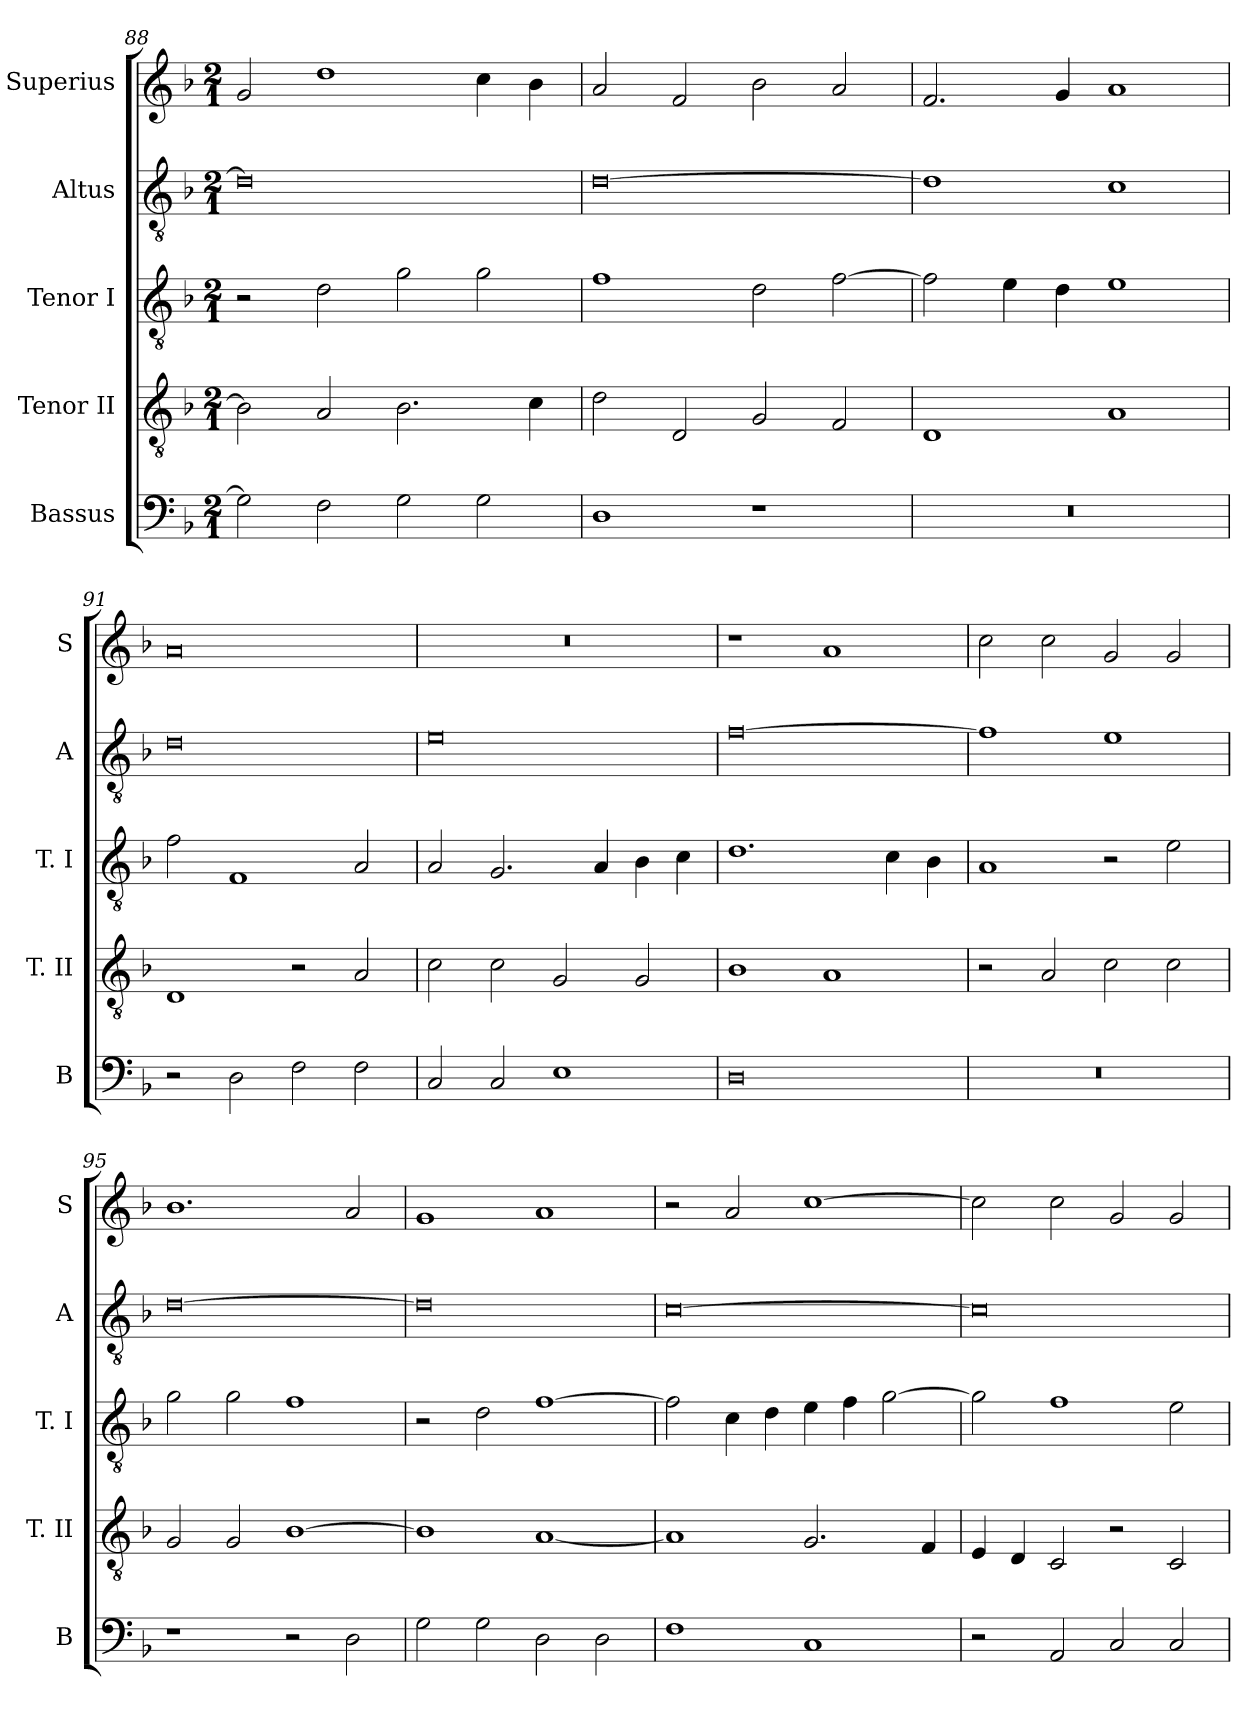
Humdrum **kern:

**kern	**kern	**kern	**kern	**kern
*part5	*part4	*part3	*part2	*part1
*staff5	*staff4	*staff3	*staff2	*staff1
*I"Bassus	*I"Tenor II	*I"Tenor I	*I"Altus	*I"Superius
*I'B	*I'T. II	*I'T. I	*I'A	*I'S
*clefF4	*clefGv2	*clefGv2	*clefGv2	*clefG2
*k[b-]	*k[b-]	*k[b-]	*k[b-]	*k[b-]
*F:	*F:	*F:	*F:	*F:
*M2/1	*M2/1	*M2/1	*M2/1	*M2/1
=88	=88	=88	=88	=88
2G]	2B-]	2r	0d]	2g
2F	2A	2d	.	1dd
2G	2.B-	2g	.	.
2G	.	2g	.	4cc
.	4c	.	.	4b-
=89	=89	=89	=89	=89
1D	2d	1f	[0d	2a
.	2D	.	.	2f
1r	2G	2d	.	2b-
.	2F	[2f	.	2a
=90	=90	=90	=90	=90
0r	1D	2f]	1d]	2.f
.	.	4e	.	.
.	.	4d	.	4g
.	1A	1e	1c	1a
=91	=91	=91	=91	=91
2r	1D	2f	0d	0a
2D	.	1F	.	.
2F	2r	.	.	.
2F	2A	2A	.	.
=92	=92	=92	=92	=92
2C	2c	2A	0e	0r
2C	2c	2.G	.	.
1E	2G	.	.	.
.	.	4A	.	.
.	2G	4B-	.	.
.	.	4c	.	.
=93	=93	=93	=93	=93
0D	1B-	1.d	[0f	1r
.	1A	.	.	1a
.	.	4c	.	.
.	.	4B-	.	.
=94	=94	=94	=94	=94
0r	2r	1A	1f]	2cc
.	2A	.	.	2cc
.	2c	2r	1e	2g
.	2c	2e	.	2g
=95	=95	=95	=95	=95
1r	2G	2g	[0d	1.b-
.	2G	2g	.	.
2r	[1B-	1f	.	.
2D	.	.	.	2a
=96	=96	=96	=96	=96
2G	1B-]	2r	0d]	1g
2G	.	2d	.	.
2D	[1A	[1f	.	1a
2D	.	.	.	.
=97	=97	=97	=97	=97
1F	1A]	2f]	[0c	2r
.	.	4c	.	2a
.	.	4d	.	.
1C	2.G	4e	.	[1cc
.	.	4f	.	.
.	.	[2g	.	.
.	4F	.	.	.
=98	=98	=98	=98	=98
2r	4E	2g]	0c]	2cc]
.	4D	.	.	.
2AA	2C	1f	.	2cc
2C	2r	.	.	2g
2C	2C	2e	.	2g
=	=	=	=	=
*-	*-	*-	*-	*-
